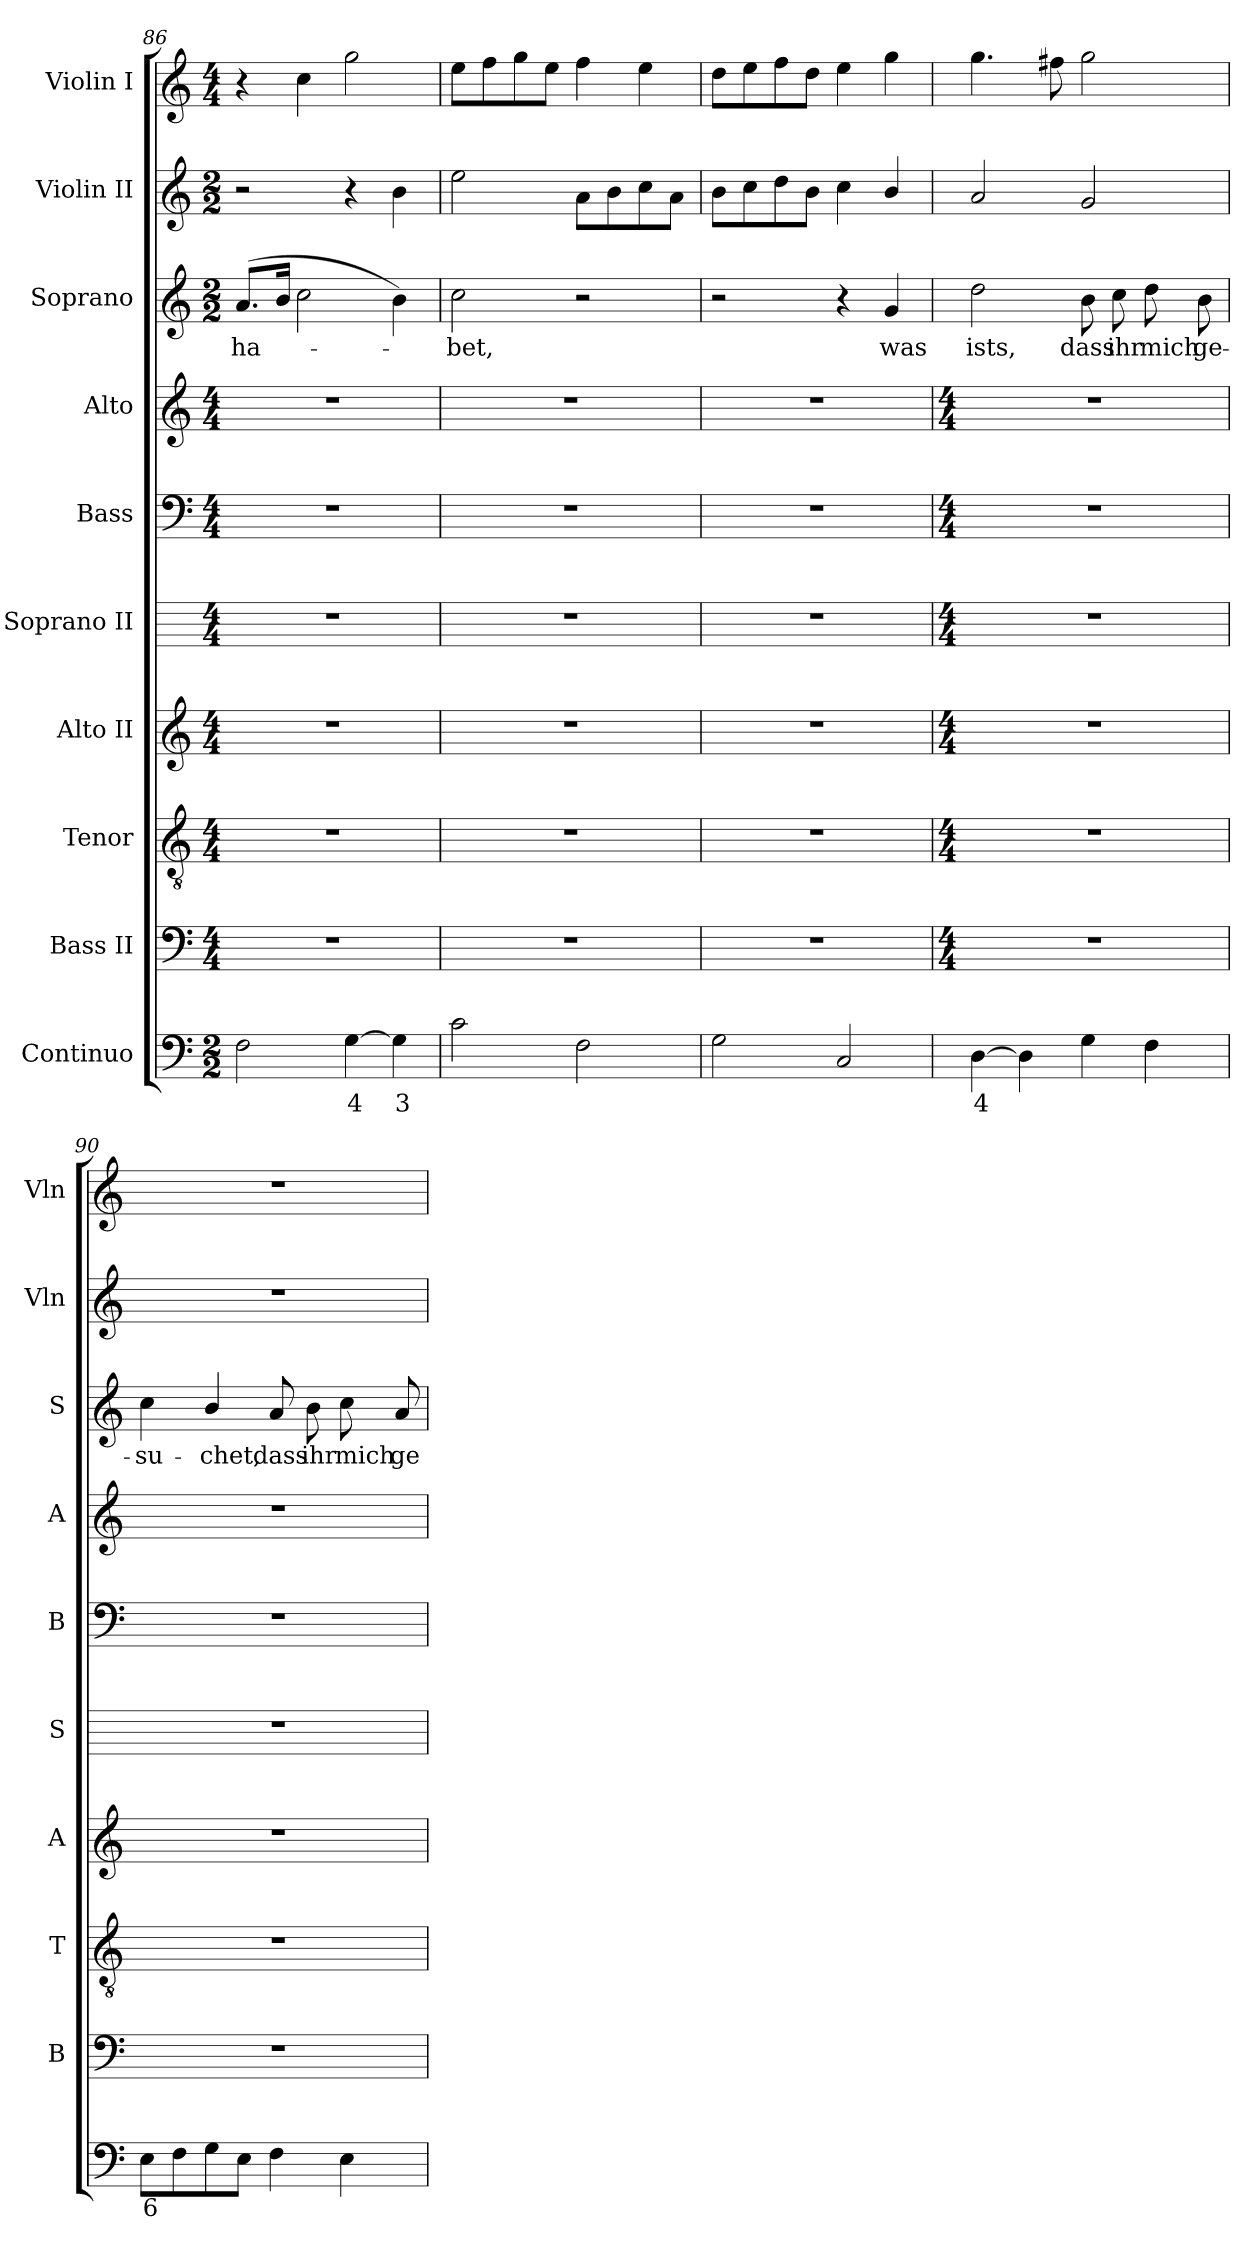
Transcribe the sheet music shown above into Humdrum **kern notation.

**kern	**text	**kern	**kern	**kern	**kern	**kern	**kern	**kern	**text	**kern	**kern
*part10	*part10	*part9	*part8	*part7	*part6	*part5	*part4	*part3	*part3	*part2	*part1
*staff10	*staff10	*staff9	*staff8	*staff7	*staff6	*staff5	*staff4	*staff3	*staff3	*staff2	*staff1
*I"Continuo	*	*I"Bass II	*I"Tenor	*I"Alto II	*I"Soprano II	*I"Bass	*I"Alto	*I"Soprano	*	*I"Violin II	*I"Violin I
*	*	*I'B	*I'T	*I'A	*I'S	*I'B	*I'A	*I'S	*	*I'Vln	*I'Vln
*clefF4	*	*clefF4	*clefGv2	*clefG2	*	*clefF4	*clefG2	*clefG2	*	*clefG2	*clefG2
*k[]	*	*k[]	*k[]	*k[]	*	*k[]	*k[]	*k[]	*	*k[]	*k[]
*C:	*	*C:	*C:	*C:	*	*C:	*C:	*C:	*	*C:	*C:
*M2/2	*	*M4/4	*M4/4	*M4/4	*M4/4	*M4/4	*M4/4	*M2/2	*	*M2/2	*M4/4
=86	=86	=86	=86	=86	=86	=86	=86	=86	=86	=86	=86
!	!	!	!	!	!	!	!	!	!LO:LY:b	!	!
2F	.	1r	1r	1r	1r	1r	1r	(<8.aL	ha-	2r	4r
.	.	.	.	.	.	.	.	16bJ	.	.	.
.	.	.	.	.	.	.	.	2cc	.	.	4cc
!	!LO:LY:b	!	!	!	!	!	!	!	!	!	!
[4G	4	.	.	.	.	.	.	.	.	4r	2gg
!	!LO:LY:b	!	!	!	!	!	!	!	!	!	!
4G]	3	.	.	.	.	.	.	4b)	.	4b	.
=87	=87	=87	=87	=87	=87	=87	=87	=87	=87	=87	=87
!	!	!	!	!	!	!	!	!	!LO:LY:b	!	!
2c	.	1r	1r	1r	1r	1r	1r	2cc	bet,	2ee	8eeL
.	.	.	.	.	.	.	.	.	.	.	8ff
.	.	.	.	.	.	.	.	.	.	.	8gg
.	.	.	.	.	.	.	.	.	.	.	8eeJ
2F	.	.	.	.	.	.	.	2r	.	8aL	4ff
.	.	.	.	.	.	.	.	.	.	8b	.
.	.	.	.	.	.	.	.	.	.	8cc	4ee
.	.	.	.	.	.	.	.	.	.	8aJ	.
=88	=88	=88	=88	=88	=88	=88	=88	=88	=88	=88	=88
2G	.	1r	1r	1r	1r	1r	1r	2r	.	8bL	8ddL
.	.	.	.	.	.	.	.	.	.	8cc	8ee
.	.	.	.	.	.	.	.	.	.	8dd	8ff
.	.	.	.	.	.	.	.	.	.	8bJ	8ddJ
2C	.	.	.	.	.	.	.	4r	.	4cc	4ee
!	!	!	!	!	!	!	!	!	!LO:LY:b	!	!
.	.	.	.	.	.	.	.	4g	was	4b/	4gg
!!LO:LB:g=z
=89	=89	=89	=89	=89	=89	=89	=89	=89	=89	=89	=89
*	*	*M4/4	*M4/4	*M4/4	*M4/4	*M4/4	*M4/4	*	*	*	*
!	!LO:LY:b	!	!	!	!	!	!	!	!LO:LY:b	!	!
[4D	4	1r	1r	1r	1r	1r	1r	2dd	ists,	2a	4.gg
4D]	.	.	.	.	.	.	.	.	.	.	.
.	.	.	.	.	.	.	.	.	.	.	8ff#X
!	!	!	!	!	!	!	!	!	!LO:LY:b	!	!
4G	.	.	.	.	.	.	.	8b	dass	2g	2gg
!	!	!	!	!	!	!	!	!	!LO:LY:b	!	!
.	.	.	.	.	.	.	.	8cc	ihr	.	.
!	!	!	!	!	!	!	!	!	!LO:LY:b	!	!
4F	.	.	.	.	.	.	.	8dd	mich	.	.
!	!	!	!	!	!	!	!	!	!LO:LY:b	!	!
.	.	.	.	.	.	.	.	8b	ge-	.	.
=90	=90	=90	=90	=90	=90	=90	=90	=90	=90	=90	=90
!	!LO:LY:b	!	!	!	!	!	!	!	!LO:LY:b	!	!
8EL	6	1r	1r	1r	1r	1r	1r	4cc	-su-	1r	1r
8F	.	.	.	.	.	.	.	.	.	.	.
!	!	!	!	!	!	!	!	!	!LO:LY:b	!	!
8G	.	.	.	.	.	.	.	4b/	-chet,	.	.
8EJ	.	.	.	.	.	.	.	.	.	.	.
!	!	!	!	!	!	!	!	!	!LO:LY:b	!	!
4F	.	.	.	.	.	.	.	8a	dass	.	.
!	!	!	!	!	!	!	!	!	!LO:LY:b	!	!
.	.	.	.	.	.	.	.	8b	ihr	.	.
!	!	!	!	!	!	!	!	!	!LO:LY:b	!	!
4E	.	.	.	.	.	.	.	8cc	mich	.	.
!	!	!	!	!	!	!	!	!	!LO:LY:b	!	!
.	.	.	.	.	.	.	.	8a	ge-	.	.
=	=	=	=	=	=	=	=	=	=	=	=
*-	*-	*-	*-	*-	*-	*-	*-	*-	*-	*-	*-
